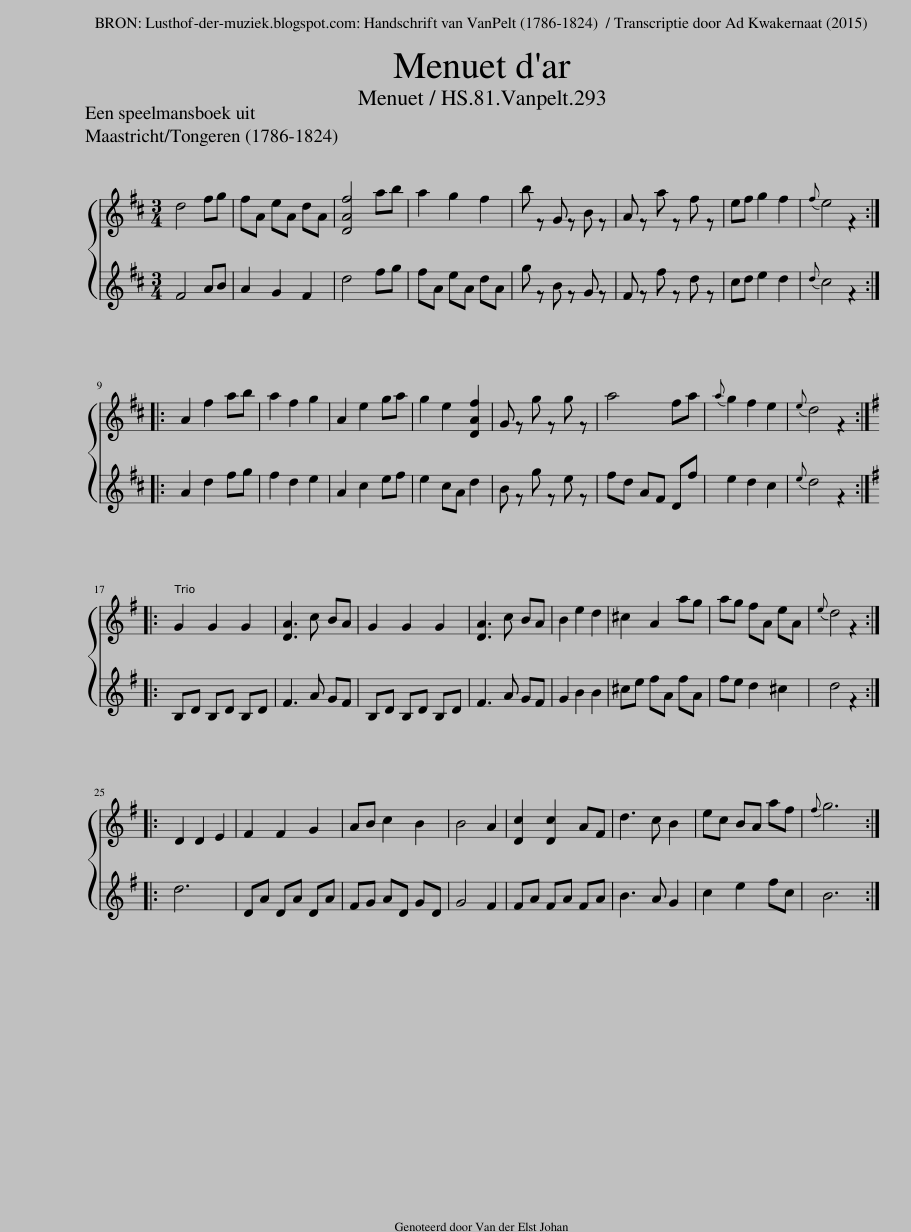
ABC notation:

X:1
%%score { 1 2 }
L:1/8
Q:1/4=104
M:3/4
I:linebreak $
K:D
V:1 treble
V:2 treble
V:1
 d4 fg | fA eA dA | [DAf]4 ab | a2 g2 f2 | b z G z B z | %5
 A z a z f z | ef g2 f2 |{f} e4 z2 ::$ A2 f2 ab | a2 f2 g2 | %10
 A2 e2 ga | g2 e2 [DAf]2 | G z g z g z | a4 fa |{a} g2 f2 e2 | %15
{e} d4 z2 ::$[K:G] G2 G2 G2 | [DA]3 c BA | G2 G2 G2 | [DA]3 c BA | %20
 B2 e2 d2 | ^c2 A2 ag | ag fA eA |{e} d4 z2 ::$ D2 D2 E2 | %25
 F2 F2 G2 | AB c2 B2 | B4 A2 | [Dc]2 [Dc]2 AF | d3 c B2 | %30
 ec BA af |{f} g6 :| %32
V:2
 F4 AB | A2 G2 F2 | d4 fg | fA eA dA | g z B z G z | %5
 F z f z d z | cd e2 d2 |{d} c4 z2 ::$ A2 d2 fg | f2 d2 e2 | %10
 A2 c2 ef | e2 cA d2 | B z g z e z | fd AF Df | e2 d2 c2 | %15
{e} d4 z2 ::$[K:G] B,D B,D B,D | F3 A GF | B,D B,D B,D | F3 A GF | %20
 G2 B2 B2 | ^ce fA fA | fe d2 ^c2 | d4 z2 ::$ d6 | %25
 DA DA DA | FG AD GD | G4 F2 | FA FA FA | B3 A G2 | %30
 c2 e2 fc | B6 :| %32
